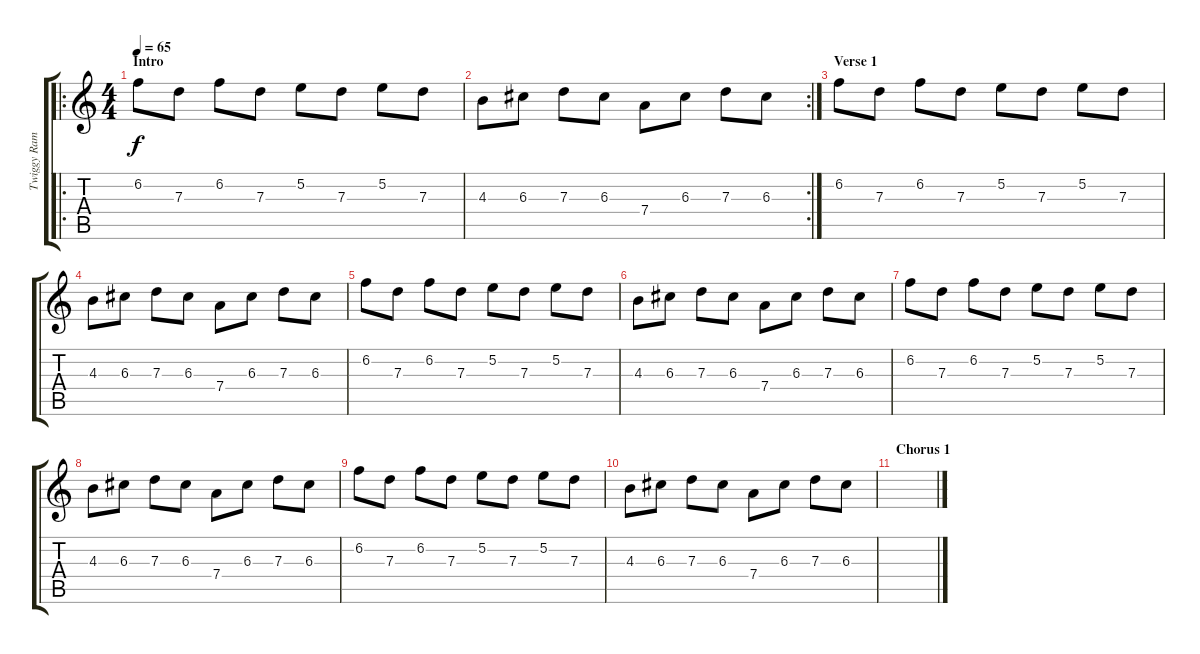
\track ("Twiggy Ramirez [Guitar]" "Twiggy Ram") {instrument acousticguitarnylon}
\staff {score tabs}
\tuning (E4 B3 G3 D3 D2 B1) {hide}
\ro
\ts (4 4)
\section ("" "Intro")
\tempo 65
\clef g2
\ks c
6.2.8{dy f instrument acousticguitarnylon} 7.3.8 6.2.8 7.3.8 5.2.8 7.3.8 5.2.8 7.3.8 |
\rc 2
4.3.8 6.3.8 7.3.8 6.3.8 7.4.8 6.3.8 7.3.8 6.3.8 |
\section ("" "Verse 1")
6.2.8 7.3.8 6.2.8 7.3.8 5.2.8 7.3.8 5.2.8 7.3.8 |
4.3.8 6.3.8 7.3.8 6.3.8 7.4.8 6.3.8 7.3.8 6.3.8 |
6.2.8 7.3.8 6.2.8 7.3.8 5.2.8 7.3.8 5.2.8 7.3.8 |
4.3.8 6.3.8 7.3.8 6.3.8 7.4.8 6.3.8 7.3.8 6.3.8 |
6.2.8 7.3.8 6.2.8 7.3.8 5.2.8 7.3.8 5.2.8 7.3.8 |
4.3.8 6.3.8 7.3.8 6.3.8 7.4.8 6.3.8 7.3.8 6.3.8 |
6.2.8 7.3.8 6.2.8 7.3.8 5.2.8 7.3.8 5.2.8 7.3.8 |
4.3.8 6.3.8 7.3.8 6.3.8 7.4.8 6.3.8 7.3.8 6.3.8 |
\section ("" "Chorus 1")
